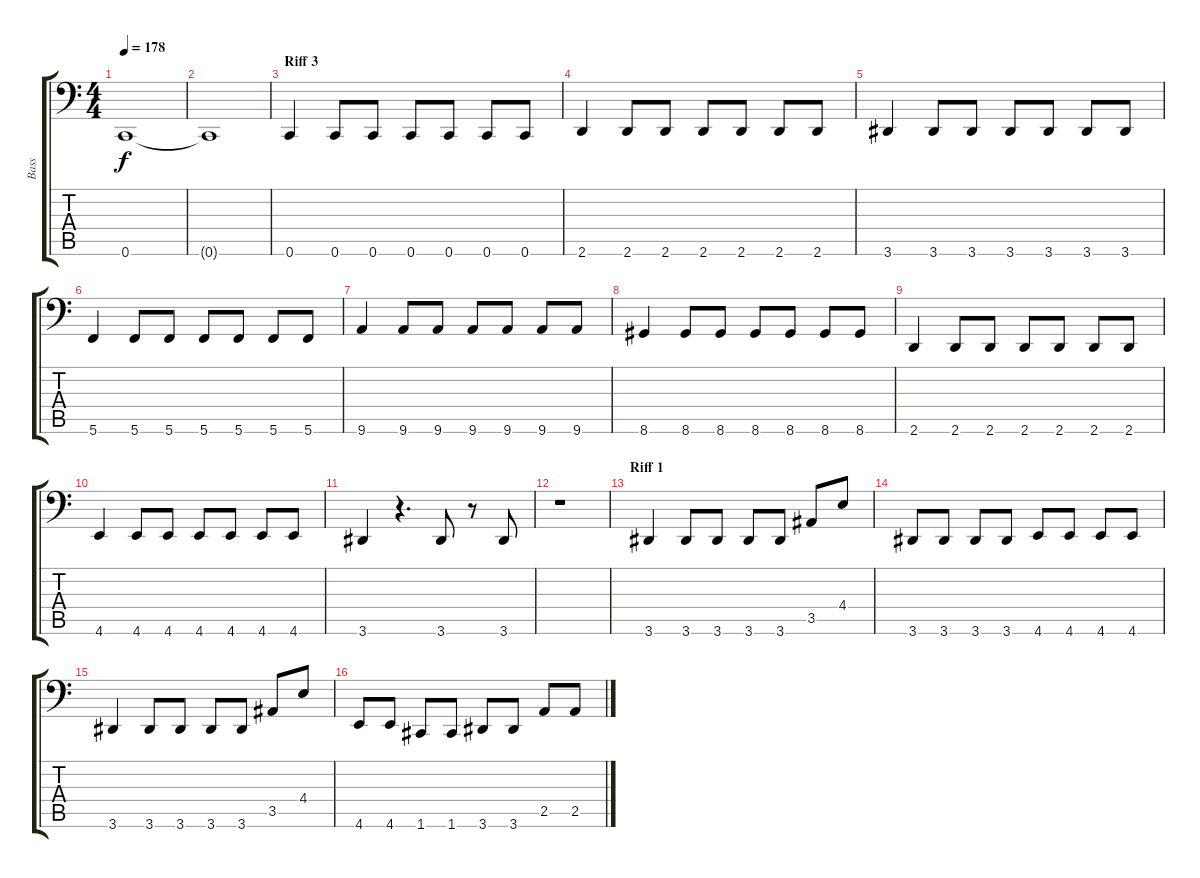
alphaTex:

\track ("Bass" "Bass") {instrument electricbasspick}
\staff {score tabs}
\tuning (D3 A2 F2 C2 G1 C1) {hide}
\ts (4 4)
\tempo 178
\clef f4
\ks c
0.6.1{dy f} |
0.6{t}.1 |
\section ("" "Riff 3")
0.6.4 0.6.8 0.6.8 0.6.8 0.6.8 0.6.8 0.6.8 |
2.6.4 2.6.8 2.6.8 2.6.8 2.6.8 2.6.8 2.6.8 |
3.6.4 3.6.8 3.6.8 3.6.8 3.6.8 3.6.8 3.6.8 |
5.6.4 5.6.8 5.6.8 5.6.8 5.6.8 5.6.8 5.6.8 |
9.6.4 9.6.8 9.6.8 9.6.8 9.6.8 9.6.8 9.6.8 |
8.6.4 8.6.8 8.6.8 8.6.8 8.6.8 8.6.8 8.6.8 |
2.6.4 2.6.8 2.6.8 2.6.8 2.6.8 2.6.8 2.6.8 |
4.6.4 4.6.8 4.6.8 4.6.8 4.6.8 4.6.8 4.6.8 |
3.6.4 r.4{d} 3.6.8 r.8 3.6.8 |
r.1 |
\section ("" "Riff 1")
3.6.4 3.6.8 3.6.8 3.6.8 3.6.8 3.5.8 4.4.8 |
3.6.8 3.6.8 3.6.8 3.6.8 4.6.8 4.6.8 4.6.8 4.6.8 |
3.6.4 3.6.8 3.6.8 3.6.8 3.6.8 3.5.8 4.4.8 |
4.6.8 4.6.8 1.6.8 1.6.8 3.6.8 3.6.8 2.5.8 2.5.8
